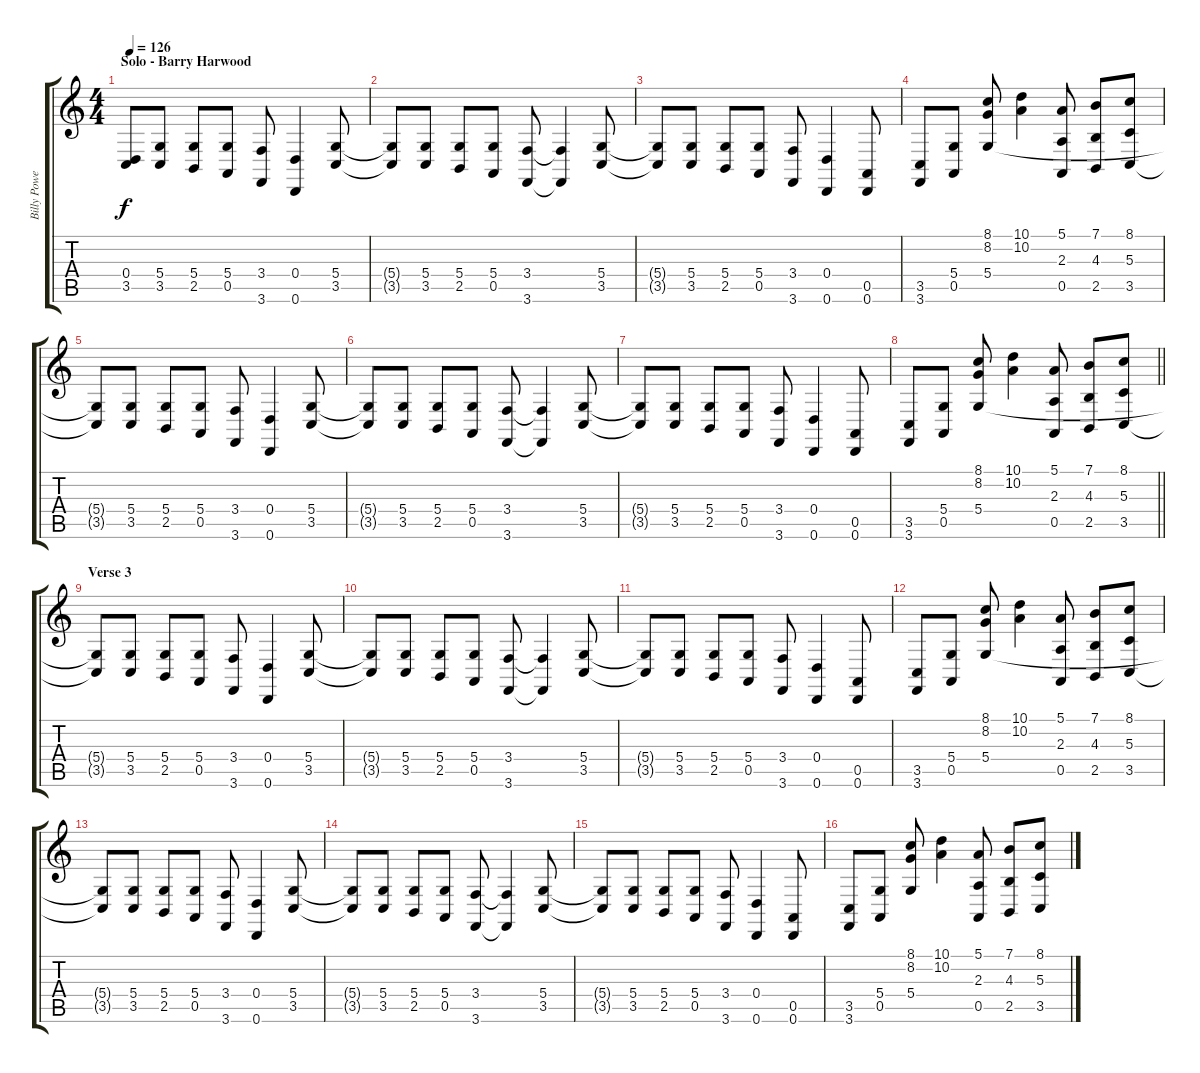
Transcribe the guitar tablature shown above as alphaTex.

\track ("Billy Powell (Piano - RH)" "Billy Powe") {instrument acousticgrandpiano}
\staff {score tabs}
\tuning (E4 B3 G3 D3 A2 D2) {hide}
\ts (4 4)
\section ("" "Solo - Barry Harwood")
\tempo 126
\clef g2
\ks c
(0.4{t} 3.5{t}).8{dy f} (5.4 3.5).8 (5.4 2.5).8 (5.4 0.5).8 (3.4 3.6).8 (0.4 0.6).4 (5.4 3.5).8 |
(5.4{t} 3.5{t}).8 (5.4 3.5).8 (5.4 2.5).8 (5.4 0.5).8 (3.4 3.6).8 (3.4{t} 3.6{t}).4 (5.4 3.5).8 |
(5.4{t} 3.5{t}).8 (5.4 3.5).8 (5.4 2.5).8 (5.4 0.5).8 (3.4 3.6).8 (0.4 0.6).4 (0.5 0.6).8 |
(3.5 3.6).8 (5.4 0.5).8 (8.1 8.2 5.4).8 (10.1 10.2).4 (5.1 2.3 0.5).8 (7.1 4.3 2.5).8 (8.1 5.3 3.5).8 |
(5.4{t} 3.5{t}).8 (5.4 3.5).8 (5.4 2.5).8 (5.4 0.5).8 (3.4 3.6).8 (0.4 0.6).4 (5.4 3.5).8 |
(5.4{t} 3.5{t}).8 (5.4 3.5).8 (5.4 2.5).8 (5.4 0.5).8 (3.4 3.6).8 (3.4{t} 3.6{t}).4 (5.4 3.5).8 |
(5.4{t} 3.5{t}).8 (5.4 3.5).8 (5.4 2.5).8 (5.4 0.5).8 (3.4 3.6).8 (0.4 0.6).4 (0.5 0.6).8 |
\barLineRight lightlight
(3.5 3.6).8 (5.4 0.5).8 (8.1 8.2 5.4).8 (10.1 10.2).4 (5.1 2.3 0.5).8 (7.1 4.3 2.5).8 (8.1 5.3 3.5).8 |
\section ("" "Verse 3")
(5.4{t} 3.5{t}).8 (5.4 3.5).8 (5.4 2.5).8 (5.4 0.5).8 (3.4 3.6).8 (0.4 0.6).4 (5.4 3.5).8 |
(5.4{t} 3.5{t}).8 (5.4 3.5).8 (5.4 2.5).8 (5.4 0.5).8 (3.4 3.6).8 (3.4{t} 3.6{t}).4 (5.4 3.5).8 |
(5.4{t} 3.5{t}).8 (5.4 3.5).8 (5.4 2.5).8 (5.4 0.5).8 (3.4 3.6).8 (0.4 0.6).4 (0.5 0.6).8 |
(3.5 3.6).8 (5.4 0.5).8 (8.1 8.2 5.4).8 (10.1 10.2).4 (5.1 2.3 0.5).8 (7.1 4.3 2.5).8 (8.1 5.3 3.5).8 |
(5.4{t} 3.5{t}).8 (5.4 3.5).8 (5.4 2.5).8 (5.4 0.5).8 (3.4 3.6).8 (0.4 0.6).4 (5.4 3.5).8 |
(5.4{t} 3.5{t}).8 (5.4 3.5).8 (5.4 2.5).8 (5.4 0.5).8 (3.4 3.6).8 (3.4{t} 3.6{t}).4 (5.4 3.5).8 |
(5.4{t} 3.5{t}).8 (5.4 3.5).8 (5.4 2.5).8 (5.4 0.5).8 (3.4 3.6).8 (0.4 0.6).4 (0.5 0.6).8 |
(3.5 3.6).8 (5.4 0.5).8 (8.1 8.2 5.4).8 (10.1 10.2).4 (5.1 2.3 0.5).8 (7.1 4.3 2.5).8 (8.1 5.3 3.5).8
